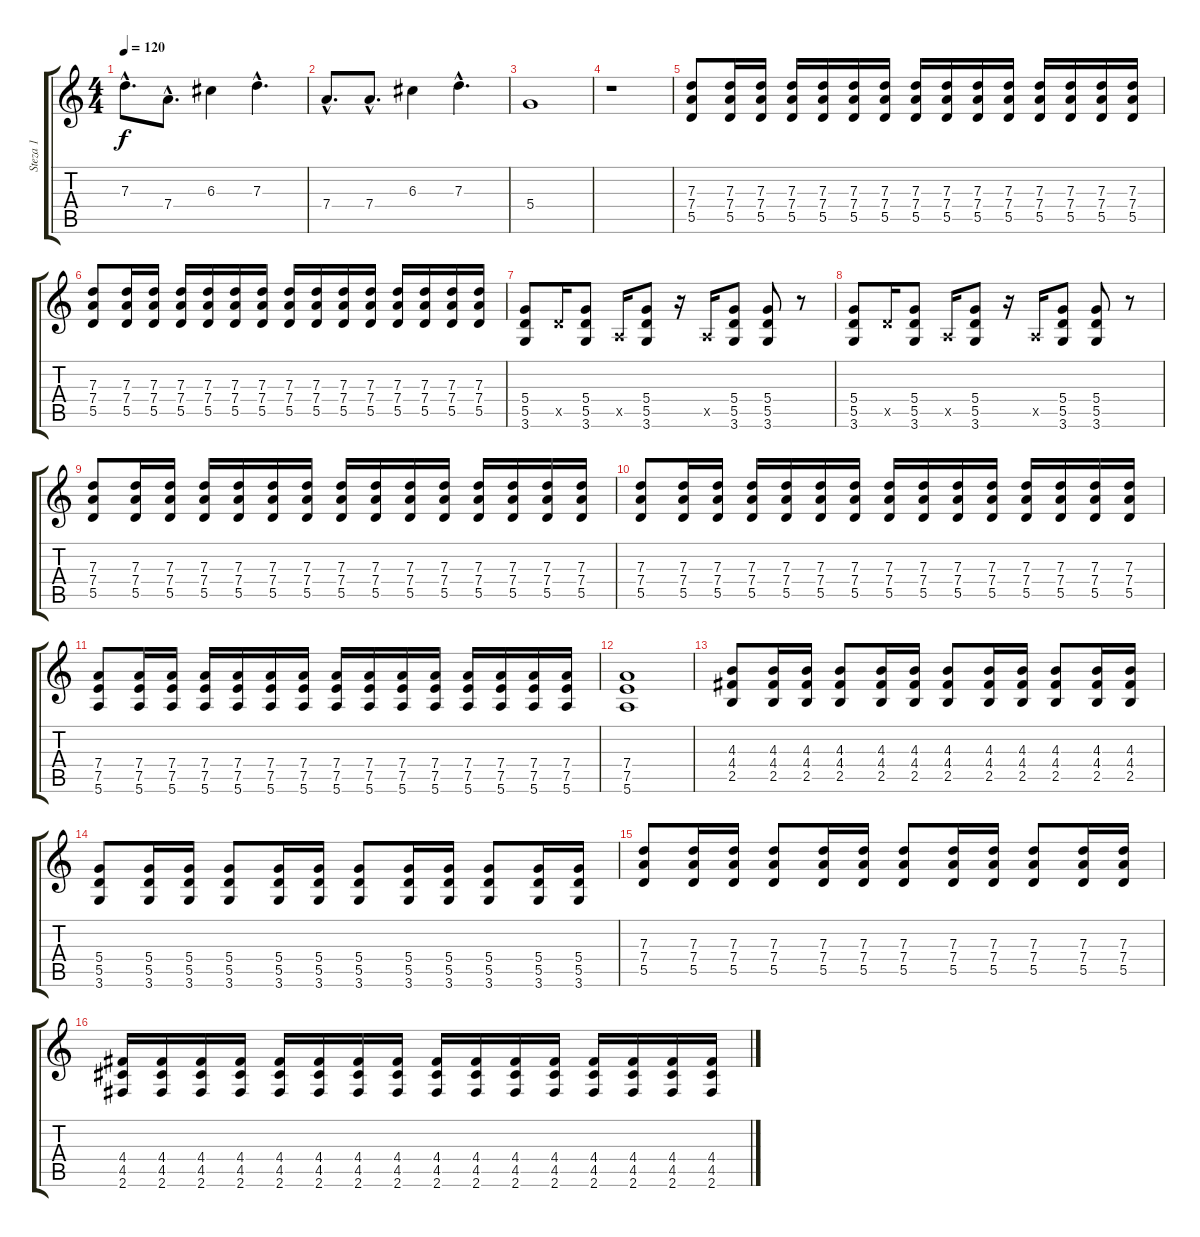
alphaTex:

\track ("Steza 1" "Steza 1") {instrument distortionguitar}
\staff {score tabs}
\tuning (E4 B3 G3 D3 A2 E2) {hide}
\ts (4 4)
\tempo 120
\clef g2
\ks c
7.3{hac}.8{d dy f} 7.4{hac}.8{d} 6.3.4 7.3{hac}.4{d} |
7.4{hac}.8{d} 7.4{hac}.8{d} 6.3.4 7.3{hac}.4{d} |
5.4.1 |
r.1 |
(7.3 7.4 5.5).8 (7.3 7.4 5.5).16 (7.3 7.4 5.5).16 (7.3 7.4 5.5).16 (7.3 7.4 5.5).16 (7.3 7.4 5.5).16 (7.3 7.4 5.5).16 (7.3 7.4 5.5).16 (7.3 7.4 5.5).16 (7.3 7.4 5.5).16 (7.3 7.4 5.5).16 (7.3 7.4 5.5).16 (7.3 7.4 5.5).16 (7.3 7.4 5.5).16 (7.3 7.4 5.5).16 |
(7.3 7.4 5.5).8 (7.3 7.4 5.5).16 (7.3 7.4 5.5).16 (7.3 7.4 5.5).16 (7.3 7.4 5.5).16 (7.3 7.4 5.5).16 (7.3 7.4 5.5).16 (7.3 7.4 5.5).16 (7.3 7.4 5.5).16 (7.3 7.4 5.5).16 (7.3 7.4 5.5).16 (7.3 7.4 5.5).16 (7.3 7.4 5.5).16 (7.3 7.4 5.5).16 (7.3 7.4 5.5).16 |
(5.4 5.5 3.6).8 5.5{x}.16 (5.4 5.5 3.6).8 0.5{x}.16 (5.4 5.5 3.6).8 r.16 0.5{x}.16 (5.4 5.5 3.6).8 (5.4 5.5 3.6).8 r.8 |
(5.4 5.5 3.6).8 5.5{x}.16 (5.4 5.5 3.6).8 0.5{x}.16 (5.4 5.5 3.6).8 r.16 0.5{x}.16 (5.4 5.5 3.6).8 (5.4 5.5 3.6).8 r.8 |
(7.3 7.4 5.5).8 (7.3 7.4 5.5).16 (7.3 7.4 5.5).16 (7.3 7.4 5.5).16 (7.3 7.4 5.5).16 (7.3 7.4 5.5).16 (7.3 7.4 5.5).16 (7.3 7.4 5.5).16 (7.3 7.4 5.5).16 (7.3 7.4 5.5).16 (7.3 7.4 5.5).16 (7.3 7.4 5.5).16 (7.3 7.4 5.5).16 (7.3 7.4 5.5).16 (7.3 7.4 5.5).16 |
(7.3 7.4 5.5).8 (7.3 7.4 5.5).16 (7.3 7.4 5.5).16 (7.3 7.4 5.5).16 (7.3 7.4 5.5).16 (7.3 7.4 5.5).16 (7.3 7.4 5.5).16 (7.3 7.4 5.5).16 (7.3 7.4 5.5).16 (7.3 7.4 5.5).16 (7.3 7.4 5.5).16 (7.3 7.4 5.5).16 (7.3 7.4 5.5).16 (7.3 7.4 5.5).16 (7.3 7.4 5.5).16 |
(7.4 7.5 5.6).8 (7.4 7.5 5.6).16 (7.4 7.5 5.6).16 (7.4 7.5 5.6).16 (7.4 7.5 5.6).16 (7.4 7.5 5.6).16 (7.4 7.5 5.6).16 (7.4 7.5 5.6).16 (7.4 7.5 5.6).16 (7.4 7.5 5.6).16 (7.4 7.5 5.6).16 (7.4 7.5 5.6).16 (7.4 7.5 5.6).16 (7.4 7.5 5.6).16 (7.4 7.5 5.6).16 |
(7.4 7.5 5.6).1 |
(4.3 4.4 2.5).8 (4.3 4.4 2.5).16 (4.3 4.4 2.5).16 (4.3 4.4 2.5).8 (4.3 4.4 2.5).16 (4.3 4.4 2.5).16 (4.3 4.4 2.5).8 (4.3 4.4 2.5).16 (4.3 4.4 2.5).16 (4.3 4.4 2.5).8 (4.3 4.4 2.5).16 (4.3 4.4 2.5).16 |
(5.4 5.5 3.6).8 (5.4 5.5 3.6).16 (5.4 5.5 3.6).16 (5.4 5.5 3.6).8 (5.4 5.5 3.6).16 (5.4 5.5 3.6).16 (5.4 5.5 3.6).8 (5.4 5.5 3.6).16 (5.4 5.5 3.6).16 (5.4 5.5 3.6).8 (5.4 5.5 3.6).16 (5.4 5.5 3.6).16 |
(7.3 7.4 5.5).8 (7.3 7.4 5.5).16 (7.3 7.4 5.5).16 (7.3 7.4 5.5).8 (7.3 7.4 5.5).16 (7.3 7.4 5.5).16 (7.3 7.4 5.5).8 (7.3 7.4 5.5).16 (7.3 7.4 5.5).16 (7.3 7.4 5.5).8 (7.3 7.4 5.5).16 (7.3 7.4 5.5).16 |
(4.4 4.5 2.6).16 (4.4 4.5 2.6).16 (4.4 4.5 2.6).16 (4.4 4.5 2.6).16 (4.4 4.5 2.6).16 (4.4 4.5 2.6).16 (4.4 4.5 2.6).16 (4.4 4.5 2.6).16 (4.4 4.5 2.6).16 (4.4 4.5 2.6).16 (4.4 4.5 2.6).16 (4.4 4.5 2.6).16 (4.4 4.5 2.6).16 (4.4 4.5 2.6).16 (4.4 4.5 2.6).16 (4.4 4.5 2.6).16
